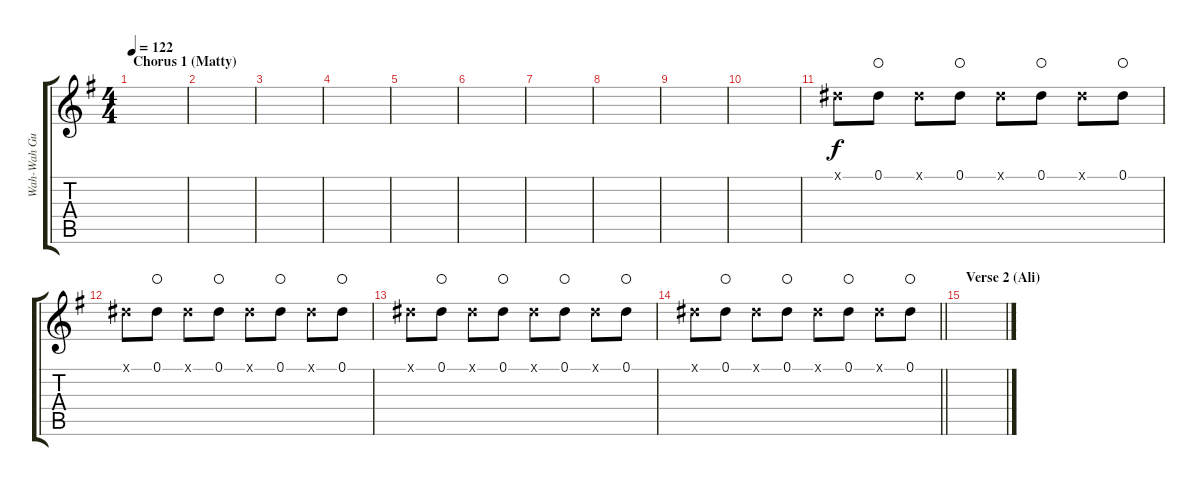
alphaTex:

\track ("Wah-Wah Guitar" "Wah-Wah Gu") {instrument distortionguitar}
\staff {score tabs}
\tuning (Eb4 Bb3 Gb3 Db3 Ab2 Eb2) {hide}
\ts (4 4)
\section ("" "Chorus 1 (Matty)")
\tempo 122
\clef g2
\ks eminor
|
|
|
|
|
|
|
|
|
|
0.1{x}.8 0.1.8{waho} 0.1{x}.8 0.1.8{waho} 0.1{x}.8 0.1.8{waho} 0.1{x}.8 0.1.8{waho} |
0.1{x}.8 0.1.8{waho} 0.1{x}.8 0.1.8{waho} 0.1{x}.8 0.1.8{waho} 0.1{x}.8 0.1.8{waho} |
0.1{x}.8 0.1.8{waho} 0.1{x}.8 0.1.8{waho} 0.1{x}.8 0.1.8{waho} 0.1{x}.8 0.1.8{waho} |
\barLineRight lightlight
0.1{x}.8 0.1.8{waho} 0.1{x}.8 0.1.8{waho} 0.1{x}.8 0.1.8{waho} 0.1{x}.8 0.1.8{waho} |
\section ("" "Verse 2 (Ali)")
